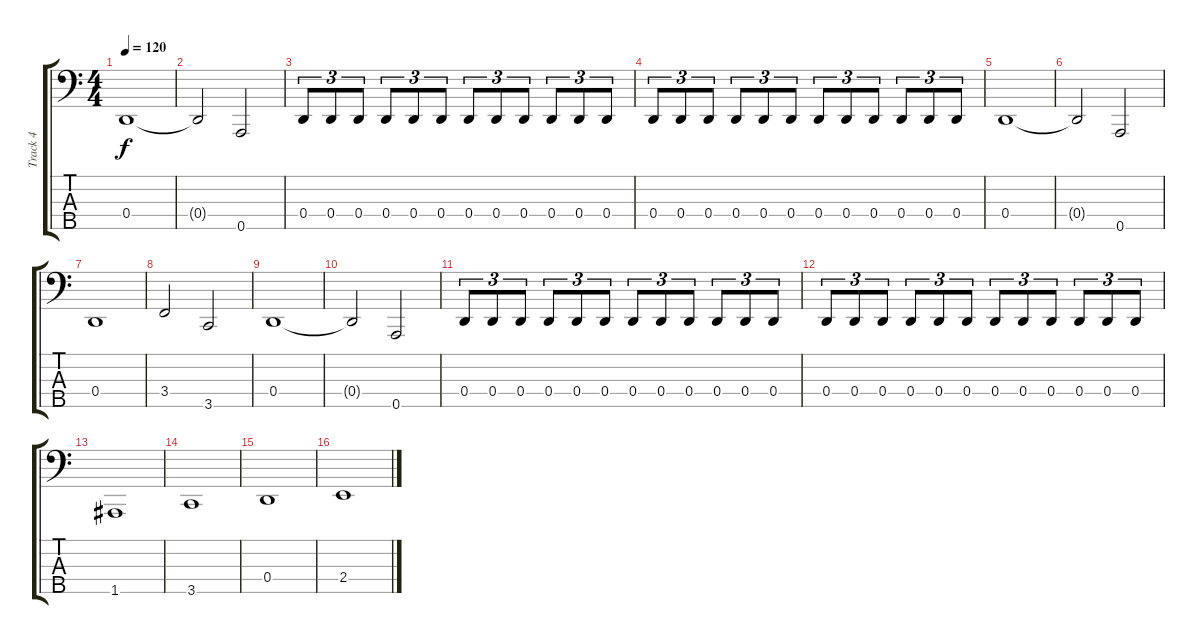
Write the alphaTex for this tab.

\track ("Track 4" "Track 4") {instrument electricbasspick}
\staff {score tabs}
\tuning (F2 C2 G1 D1 A0) {hide}
\ts (4 4)
\tempo 120
\clef f4
\ks c
0.4.1{dy f} |
0.4{t}.2 0.5.2 |
0.4.8{tu (3 2)} 0.4.8{tu (3 2)} 0.4.8{tu (3 2)} 0.4.8{tu (3 2)} 0.4.8{tu (3 2)} 0.4.8{tu (3 2)} 0.4.8{tu (3 2)} 0.4.8{tu (3 2)} 0.4.8{tu (3 2)} 0.4.8{tu (3 2)} 0.4.8{tu (3 2)} 0.4.8{tu (3 2)} |
0.4.8{tu (3 2)} 0.4.8{tu (3 2)} 0.4.8{tu (3 2)} 0.4.8{tu (3 2)} 0.4.8{tu (3 2)} 0.4.8{tu (3 2)} 0.4.8{tu (3 2)} 0.4.8{tu (3 2)} 0.4.8{tu (3 2)} 0.4.8{tu (3 2)} 0.4.8{tu (3 2)} 0.4.8{tu (3 2)} |
0.4.1 |
0.4{t}.2 0.5.2 |
0.4.1 |
3.4.2 3.5.2 |
0.4.1 |
0.4{t}.2 0.5.2 |
0.4.8{tu (3 2)} 0.4.8{tu (3 2)} 0.4.8{tu (3 2)} 0.4.8{tu (3 2)} 0.4.8{tu (3 2)} 0.4.8{tu (3 2)} 0.4.8{tu (3 2)} 0.4.8{tu (3 2)} 0.4.8{tu (3 2)} 0.4.8{tu (3 2)} 0.4.8{tu (3 2)} 0.4.8{tu (3 2)} |
0.4.8{tu (3 2)} 0.4.8{tu (3 2)} 0.4.8{tu (3 2)} 0.4.8{tu (3 2)} 0.4.8{tu (3 2)} 0.4.8{tu (3 2)} 0.4.8{tu (3 2)} 0.4.8{tu (3 2)} 0.4.8{tu (3 2)} 0.4.8{tu (3 2)} 0.4.8{tu (3 2)} 0.4.8{tu (3 2)} |
1.5.1 |
3.5.1 |
0.4.1 |
2.4.1
